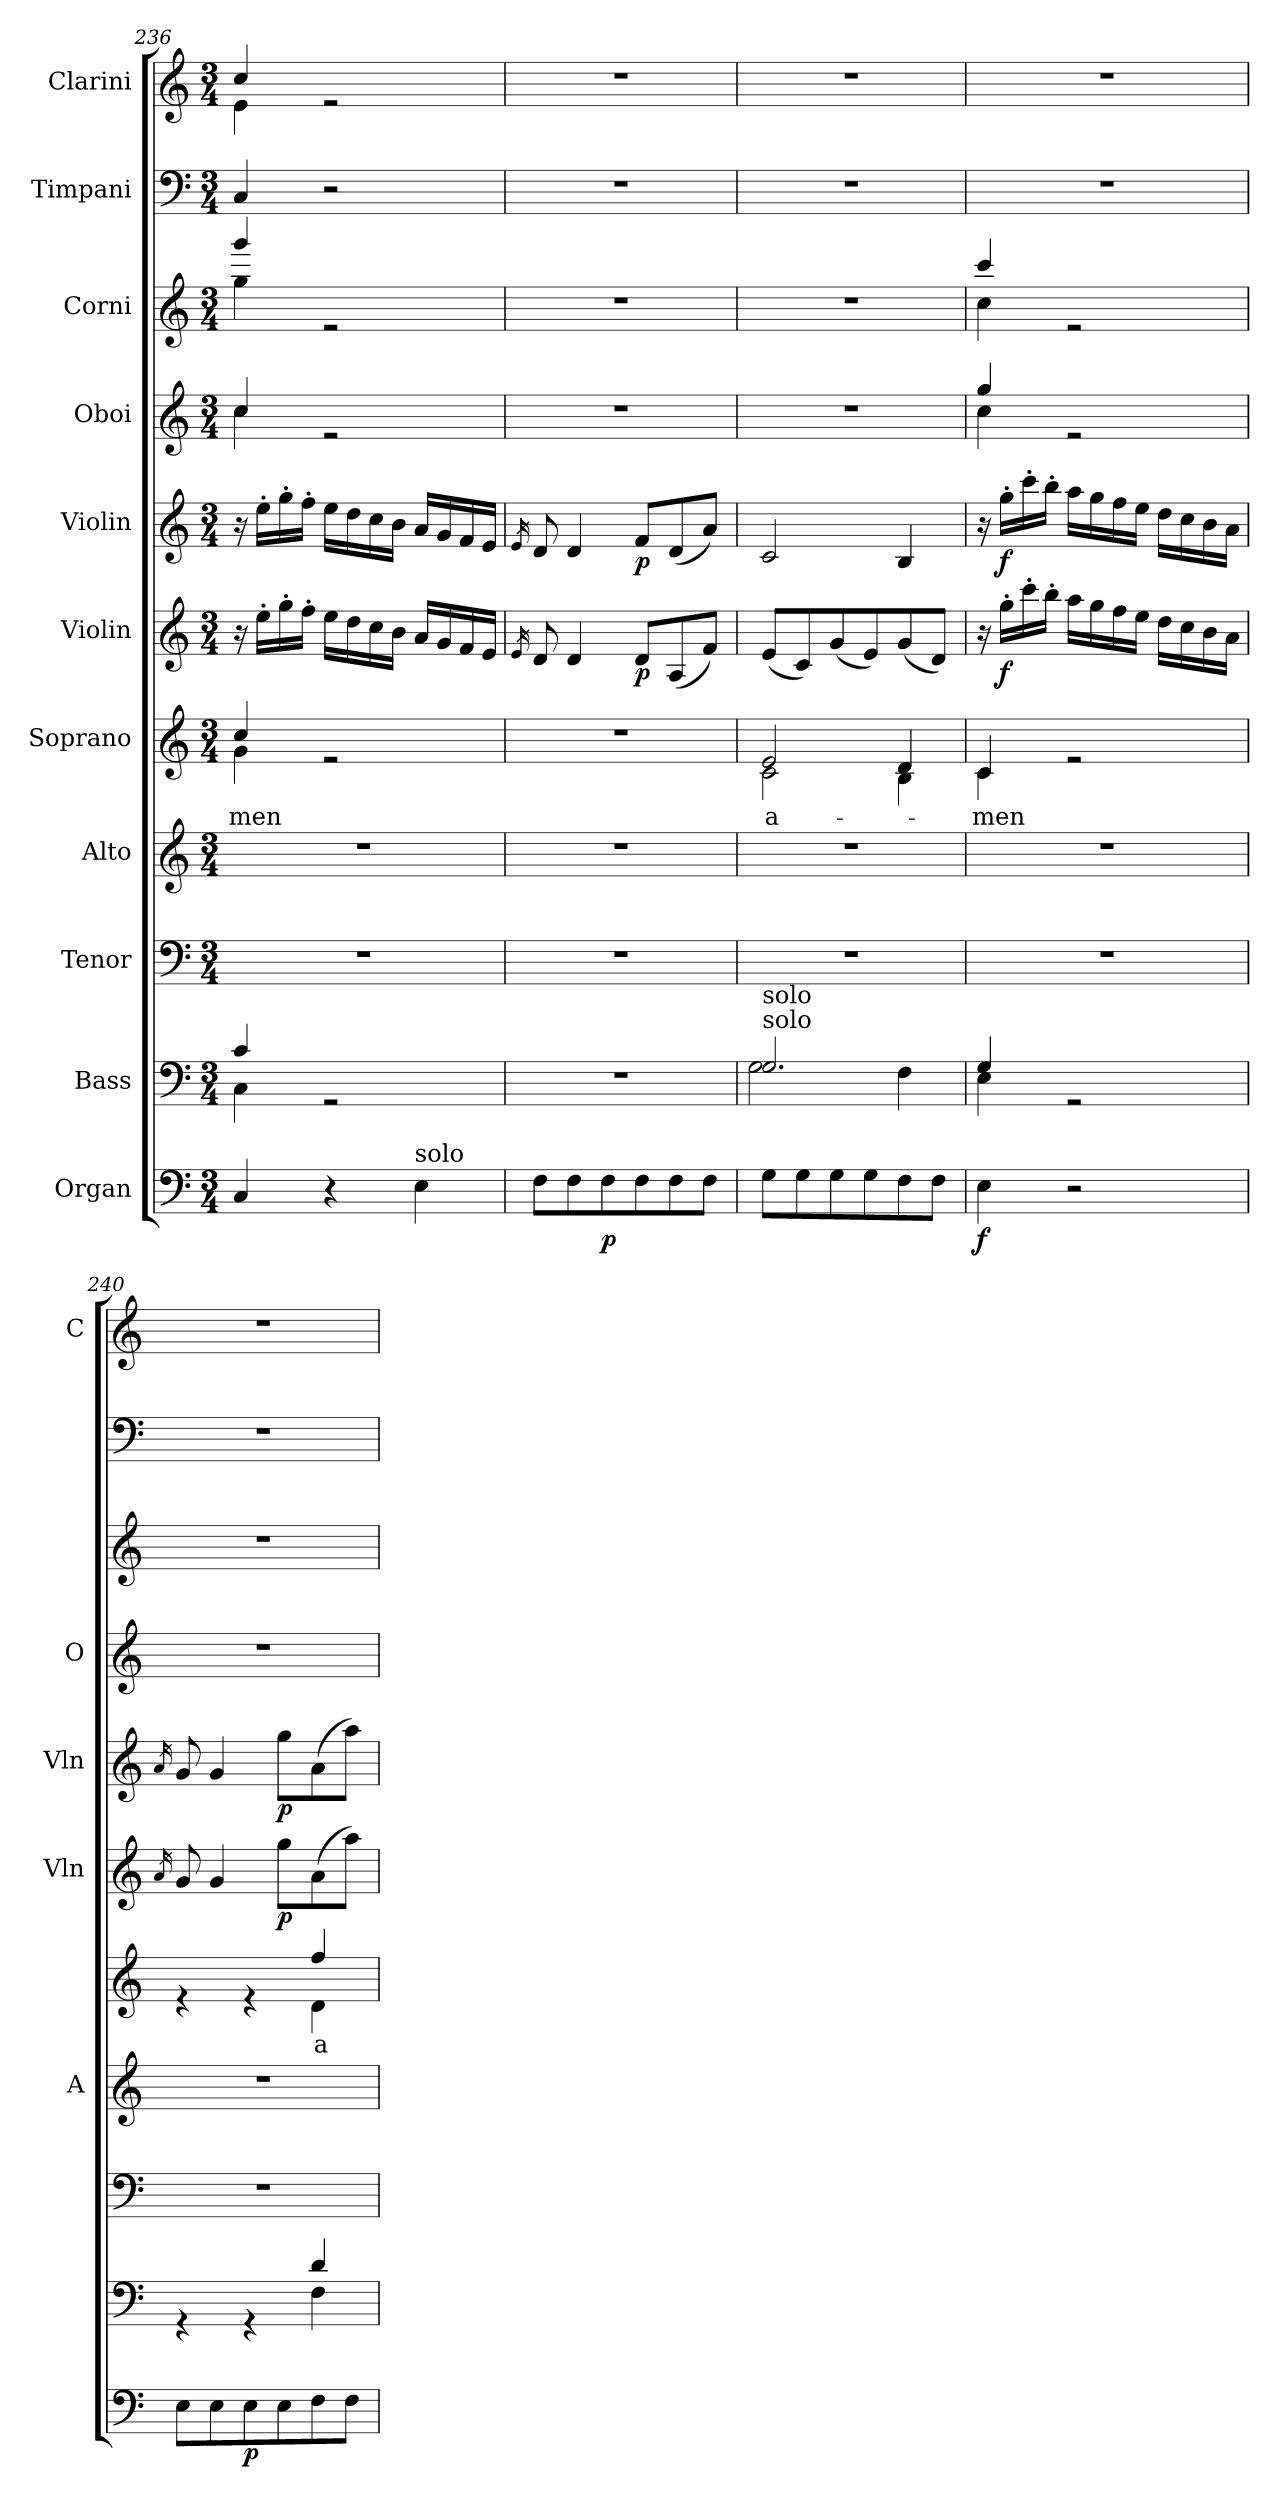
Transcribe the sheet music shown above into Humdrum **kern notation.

**kern	**dynam	**kern	**kern	**kern	**kern	**text	**kern	**dynam	**kern	**dynam	**kern	**kern	**kern	**kern
*part11	*part11	*part10	*part9	*part8	*part7	*part7	*part6	*part6	*part5	*part5	*part4	*part3	*part2	*part1
*staff11	*staff11	*staff10	*staff9	*staff8	*staff7	*staff7	*staff6	*staff6	*staff5	*staff5	*staff4	*staff3	*staff2	*staff1
*I"Organ	*	*I"Bass	*I"Tenor	*I"Alto	*I"Soprano	*	*I"Violin	*	*I"Violin	*	*I"Oboi	*I"Corni	*I"Timpani	*I"Clarini
*	*	*	*	*I'A	*	*	*I'Vln	*	*I'Vln	*	*I'O	*	*	*I'C
*clefF4	*	*clefF4	*clefF4	*clefG2	*clefG2	*	*clefG2	*	*clefG2	*	*clefG2	*clefG2	*clefF4	*clefG2
*	*	*	*	*	*	*	*	*	*	*	*	*ITrd7c12	*	*
*k[]	*	*k[]	*k[]	*k[]	*k[]	*	*k[]	*	*k[]	*	*k[]	*k[]	*k[]	*k[]
*M3/4	*	*M3/4	*M3/4	*M3/4	*M3/4	*	*M3/4	*	*M3/4	*	*M3/4	*M3/4	*M3/4	*M3/4
=236	=236	=236	=236	=236	=236	=236	=236	=236	=236	=236	=236	=236	=236	=236
*	*	*^	*	*	*	*	*	*	*	*	*	*	*	*
!	!	!	!	!	!	!	!LO:LY:b	!	!	!	!	!	!	!	!
*	*	*	*	*	*	*^	*	*	*	*	*	*^	*^	*	*^
4C/	.	4c/	4C\	2.r	2.r	4cc/	4g\	-men	16r	.	16r	.	4cc/	4cc\	4gg/	4g\	4C/	4cc/	4e\
.	.	.	.	.	.	.	.	.	16ee'\LL	.	16ee'\LL	.	.	.	.	.	.	.	.
.	.	.	.	.	.	.	.	.	16gg'\	.	16gg'\	.	.	.	.	.	.	.	.
.	.	.	.	.	.	.	.	.	16ff'\JJ	.	16ff'\JJ	.	.	.	.	.	.	.	.
4r	.	2rGG	2ryy	.	.	2re	2ryy	.	16ee\LL	.	16ee\LL	.	2re	2ryy	2re	2ryy	2r	2re	2ryy
.	.	.	.	.	.	.	.	.	16dd\	.	16dd\	.	.	.	.	.	.	.	.
.	.	.	.	.	.	.	.	.	16cc\	.	16cc\	.	.	.	.	.	.	.	.
.	.	.	.	.	.	.	.	.	16b\JJ	.	16b\JJ	.	.	.	.	.	.	.	.
!LO:TX:a:t=solo	!	!	!	!	!	!	!	!	!	!	!	!	!	!	!	!	!	!	!
4E\	.	.	.	.	.	.	.	.	16a/LL	.	16a/LL	.	.	.	.	.	.	.	.
.	.	.	.	.	.	.	.	.	16g/	.	16g/	.	.	.	.	.	.	.	.
.	.	.	.	.	.	.	.	.	16f/	.	16f/	.	.	.	.	.	.	.	.
.	.	.	.	.	.	.	.	.	16e/JJ	.	16e/JJ	.	.	.	.	.	.	.	.
*	*	*	*	*	*	*	*	*	*	*	*	*	*v	*v	*	*	*	*v	*v
*	*	*v	*v	*	*	*v	*v	*	*	*	*	*	*	*v	*v	*	*
=237	=237	=237	=237	=237	=237	=237	=237	=237	=237	=237	=237	=237	=237	=237
.	.	.	.	.	.	.	16qe/	.	16qe/	.	.	.	.	.
8F\L	.	2.r	2.r	2.r	2.r	.	8d/	.	8d/	.	2.r	2.r	2.r	2.r
8F\	.	.	.	.	.	.	4d/	.	4d/	.	.	.	.	.
!	!LO:DY:b	!	!	!	!	!	!	!	!	!	!	!	!	!
8F\	p	.	.	.	.	.	.	.	.	.	.	.	.	.
!	!	!	!	!	!	!	!	!LO:DY:b	!	!LO:DY:b	!	!	!	!
8F\	.	.	.	.	.	.	8d/L	p	8f/L	p	.	.	.	.
8F\	.	.	.	.	.	.	(8A/	.	(8d/	.	.	.	.	.
8F\J	.	.	.	.	.	.	8f/J)	.	8a/J)	.	.	.	.	.
=238	=238	=238	=238	=238	=238	=238	=238	=238	=238	=238	=238	=238	=238	=238
*	*	*^	*	*	*	*	*	*	*	*	*	*	*	*
!	!	!	!	!	!	!LO:TX:a:t=solo	!	!	!	!	!	!	!	!	!
!	!	!	!	!	!	!LO:TX:a:t=solo	!	!	!	!	!	!	!	!	!
!	!	!LO:TX:a:t=solo	!	!	!	!	!	!	!	!	!	!	!	!	!
!	!	!LO:TX:a:t=solo	!	!	!	!	!	!	!	!	!	!	!	!	!
!	!	!	!	!	!	!	!LO:LY:b	!	!	!	!	!	!	!	!
*	*	*	*	*	*	*^	*	*	*	*	*	*	*	*	*
8G\L	.	2.G/	2G\	2.r	2.r	2e/	2c\	a-	(8e/L	.	2c/	.	2.r	2.r	2.r	2.r
8G\	.	.	.	.	.	.	.	.	8c/)	.	.	.	.	.	.	.
8G\	.	.	.	.	.	.	.	.	(8g/	.	.	.	.	.	.	.
8G\	.	.	.	.	.	.	.	.	8e/)	.	.	.	.	.	.	.
8F\	.	.	4F\	.	.	4d/	4B\	.	(8g/	.	4B/	.	.	.	.	.
8F\J	.	.	.	.	.	.	.	.	8d/J)	.	.	.	.	.	.	.
=239	=239	=239	=239	=239	=239	=239	=239	=239	=239	=239	=239	=239	=239	=239	=239	=239
!	!LO:DY:b	!	!	!	!	!	!	!LO:LY:b	!	!	!	!	!	!	!	!
*	*	*	*	*	*	*	*	*	*	*	*	*	*^	*^	*	*
4E\	f	4G/	4E\	2.r	2.r	4c/	4c\	-men	16r	.	16r	.	4gg/	4cc\	4cc/	4c\	2.r	2.r
!	!	!	!	!	!	!	!	!	!	!LO:DY:b	!	!LO:DY:b	!	!	!	!	!	!
.	.	.	.	.	.	.	.	.	16gg'\LL	f	16gg'\LL	f	.	.	.	.	.	.
.	.	.	.	.	.	.	.	.	16ccc'\	.	16ccc'\	.	.	.	.	.	.	.
.	.	.	.	.	.	.	.	.	16bb'\JJ	.	16bb'\JJ	.	.	.	.	.	.	.
2r	.	2rGG	2ryy	.	.	2re	2ryy	.	16aa\LL	.	16aa\LL	.	2re	2ryy	2re	2ryy	.	.
.	.	.	.	.	.	.	.	.	16gg\	.	16gg\	.	.	.	.	.	.	.
.	.	.	.	.	.	.	.	.	16ff\	.	16ff\	.	.	.	.	.	.	.
.	.	.	.	.	.	.	.	.	16ee\JJ	.	16ee\JJ	.	.	.	.	.	.	.
.	.	.	.	.	.	.	.	.	16dd\LL	.	16dd\LL	.	.	.	.	.	.	.
.	.	.	.	.	.	.	.	.	16cc\	.	16cc\	.	.	.	.	.	.	.
.	.	.	.	.	.	.	.	.	16b\	.	16b\	.	.	.	.	.	.	.
.	.	.	.	.	.	.	.	.	16a\JJ	.	16a\JJ	.	.	.	.	.	.	.
*	*	*	*	*	*	*	*	*	*	*	*	*	*v	*v	*	*	*	*
*	*	*	*	*	*	*	*	*	*	*	*	*	*	*v	*v	*	*
!!LO:LB:g=z
=240	=240	=240	=240	=240	=240	=240	=240	=240	=240	=240	=240	=240	=240	=240	=240	=240
.	.	.	.	.	.	.	.	.	16qa/	.	16qa/	.	.	.	.	.
8E\L	.	4rGG	2ryy	2.r	2.r	4re	2ryy	.	8g/	.	8g/	.	2.r	2.r	2.r	2.r
8E\	.	.	.	.	.	.	.	.	4g/	.	4g/	.	.	.	.	.
!	!LO:DY:b	!	!	!	!	!	!	!	!	!	!	!	!	!	!	!
8E\	p	4rGG	.	.	.	4re	.	.	.	.	.	.	.	.	.	.
!	!	!	!	!	!	!	!	!	!	!LO:DY:b	!	!LO:DY:b	!	!	!	!
8E\	.	.	.	.	.	.	.	.	8gg\L	p	8gg\L	p	.	.	.	.
!	!	!	!	!	!	!	!	!LO:LY:b	!	!	!	!	!	!	!	!
8F\	.	4d/	4F\	.	.	4ff/	4d\	a-	(8a\	.	(8a\	.	.	.	.	.
8F\J	.	.	.	.	.	.	.	.	8aa\J)	.	8aa\J)	.	.	.	.	.
*	*	*v	*v	*	*	*v	*v	*	*	*	*	*	*	*	*	*
=	=	=	=	=	=	=	=	=	=	=	=	=	=	=
*-	*-	*-	*-	*-	*-	*-	*-	*-	*-	*-	*-	*-	*-	*-
